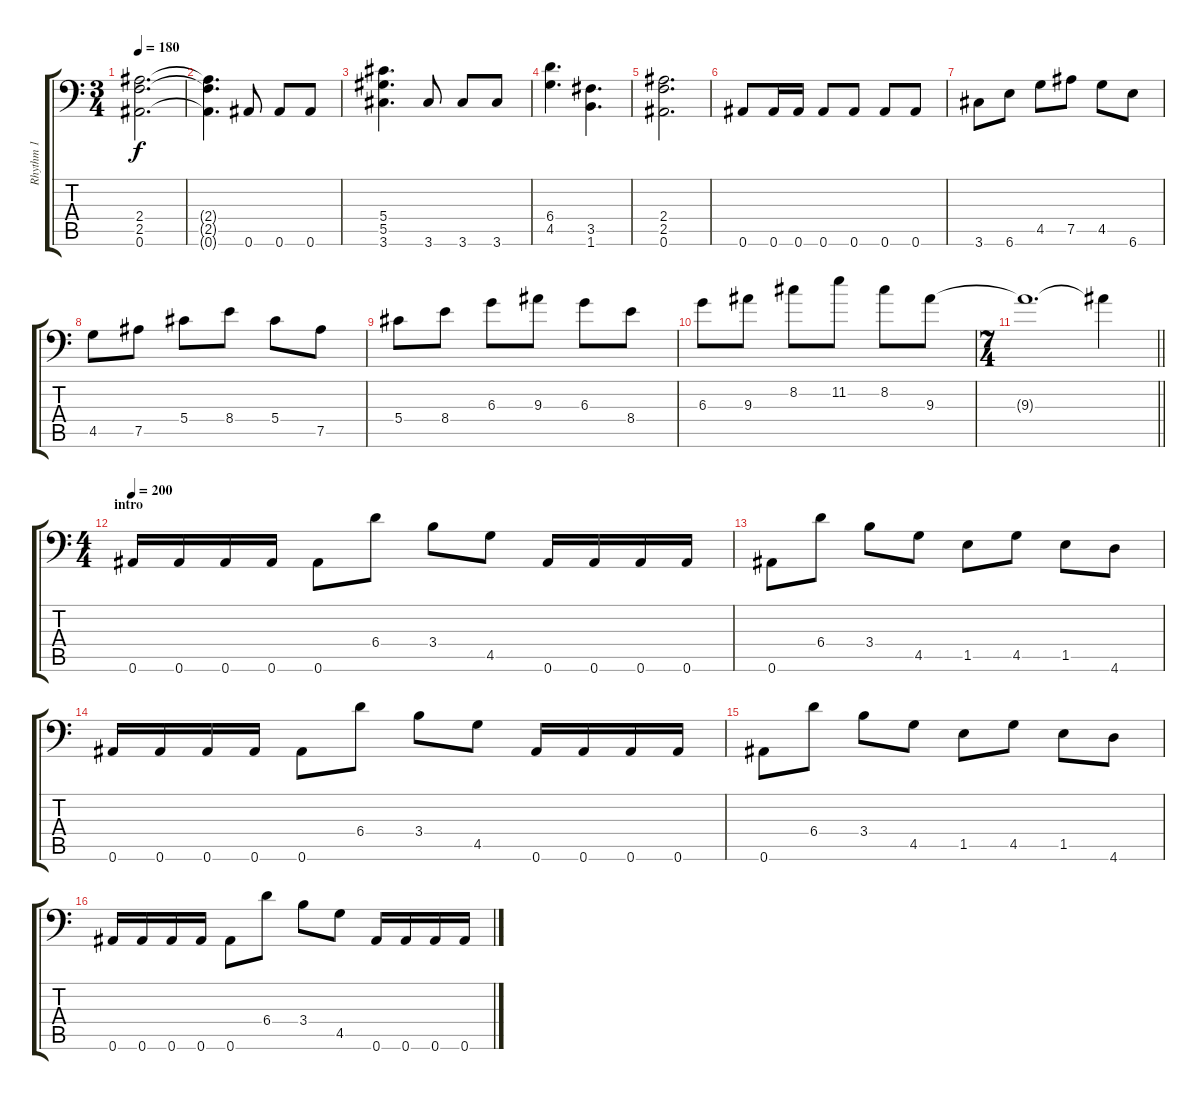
\track ("Rhythm 1" "Rhythm 1") {instrument distortionguitar}
\staff {score tabs}
\tuning (Bb3 F3 Db3 Ab2 Eb2 Bb1) {hide}
\ts (3 4)
\tempo 180
\clef f4
\ks c
(2.4 2.5 0.6).2{d dy f} |
(2.4{t} 2.5{t} 0.6{t}).4{d} 0.6.8 0.6.8 0.6.8 |
(5.4 5.5 3.6).4{d} 3.6.8 3.6.8 3.6.8 |
(6.4 4.5).4{d} (3.5 1.6).4{d} |
(2.4 2.5 0.6).2{d} |
0.6.8 0.6.16 0.6.16 0.6.8 0.6.8 0.6.8 0.6.8 |
3.6.8 6.6.8 4.5.8 7.5.8 4.5.8 6.6.8 |
4.5.8 7.5.8 5.4.8 8.4.8 5.4.8 7.5.8 |
5.4.8 8.4.8 6.3.8 9.3.8 6.3.8 8.4.8 |
6.3.8 9.3.8 8.2.8 11.2.8 8.2.8 9.3.8 |
\ts (7 4)
\barLineRight lightlight
9.3{t}.1{d} 9.3{t}.4 |
\ts (4 4)
\section ("" "intro")
\tempo 200
0.6.16 0.6.16 0.6.16 0.6.16 0.6.8 6.4.8 3.4.8 4.5.8 0.6.16 0.6.16 0.6.16 0.6.16 |
0.6.8 6.4.8 3.4.8 4.5.8 1.5.8 4.5.8 1.5.8 4.6.8 |
0.6.16 0.6.16 0.6.16 0.6.16 0.6.8 6.4.8 3.4.8 4.5.8 0.6.16 0.6.16 0.6.16 0.6.16 |
0.6.8 6.4.8 3.4.8 4.5.8 1.5.8 4.5.8 1.5.8 4.6.8 |
0.6.16 0.6.16 0.6.16 0.6.16 0.6.8 6.4.8 3.4.8 4.5.8 0.6.16 0.6.16 0.6.16 0.6.16
